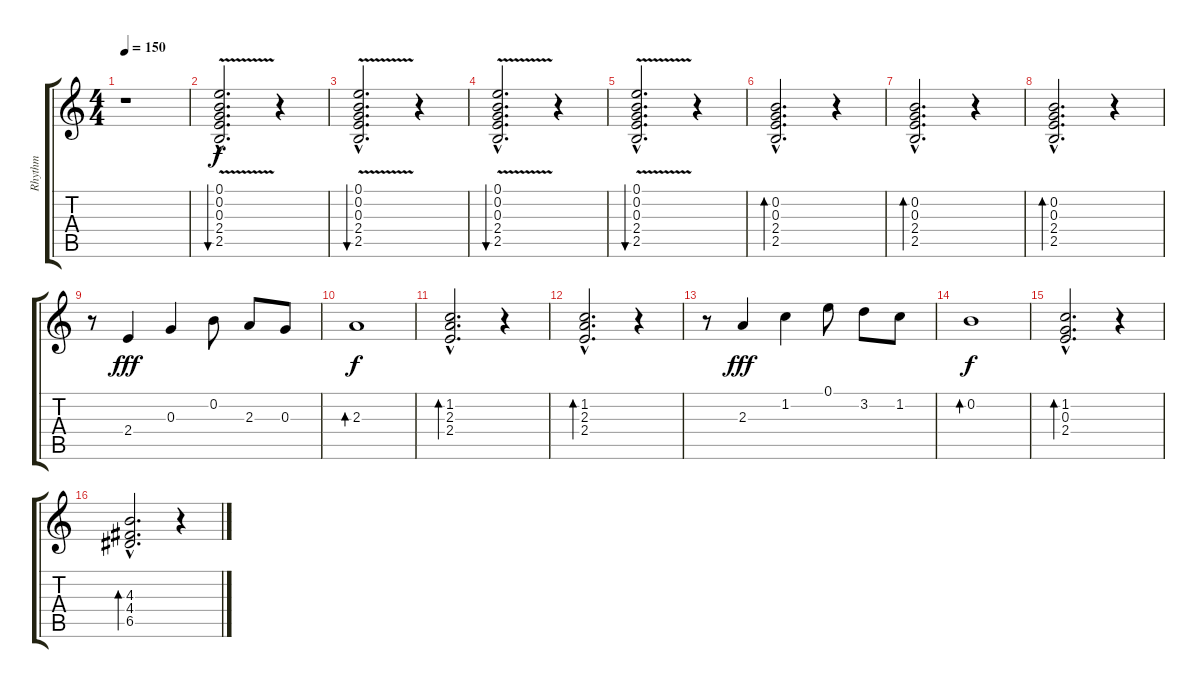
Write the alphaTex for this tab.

\track ("Rhythm" "Rhythm") {instrument electricguitarjazz}
\staff {score tabs}
\tuning (E4 B3 G3 D3 A2 E2) {hide}
\ts (4 4)
\tempo 150
\clef g2
\ks c
r.1{dy f} |
(0.1{v hac} 0.2{hac} 0.3{hac} 2.4{hac} 2.5{hac}).2{d bu 480} r.4 |
(0.1{v hac} 0.2{hac} 0.3{hac} 2.4{hac} 2.5{hac}).2{d bu 480} r.4 |
(0.1{v hac} 0.2{hac} 0.3{hac} 2.4{hac} 2.5{hac}).2{d bu 480} r.4 |
(0.1{v hac} 0.2{hac} 0.3{hac} 2.4{hac} 2.5{hac}).2{d bu 480} r.4 |
(0.2{hac} 0.3{hac} 2.4{hac} 2.5{hac}).2{d bd 480} r.4 |
(0.2{hac} 0.3{hac} 2.4{hac} 2.5{hac}).2{d bd 480} r.4 |
(0.2{hac} 0.3{hac} 2.4{hac} 2.5{hac}).2{d bd 480} r.4 |
r.8{volume 16} 2.4.4{dy fff} 0.3.4 0.2.8 2.3.8 0.3.8 |
2.3.1{bd 480 dy f} |
(1.2{hac} 2.3{hac} 2.4{hac}).2{d bd 480 volume 12} r.4 |
(1.2{hac} 2.3{hac} 2.4{hac}).2{d bd 480} r.4 |
r.8 2.3.4{dy fff volume 16} 1.2.4 0.1.8 3.2.8 1.2.8 |
0.2.1{bd 480 dy f} |
(1.2{hac} 0.3{hac} 2.4{hac}).2{d bd 480} r.4 |
(4.3{hac} 4.4{hac} 6.5{hac}).2{d bd 480} r.4
